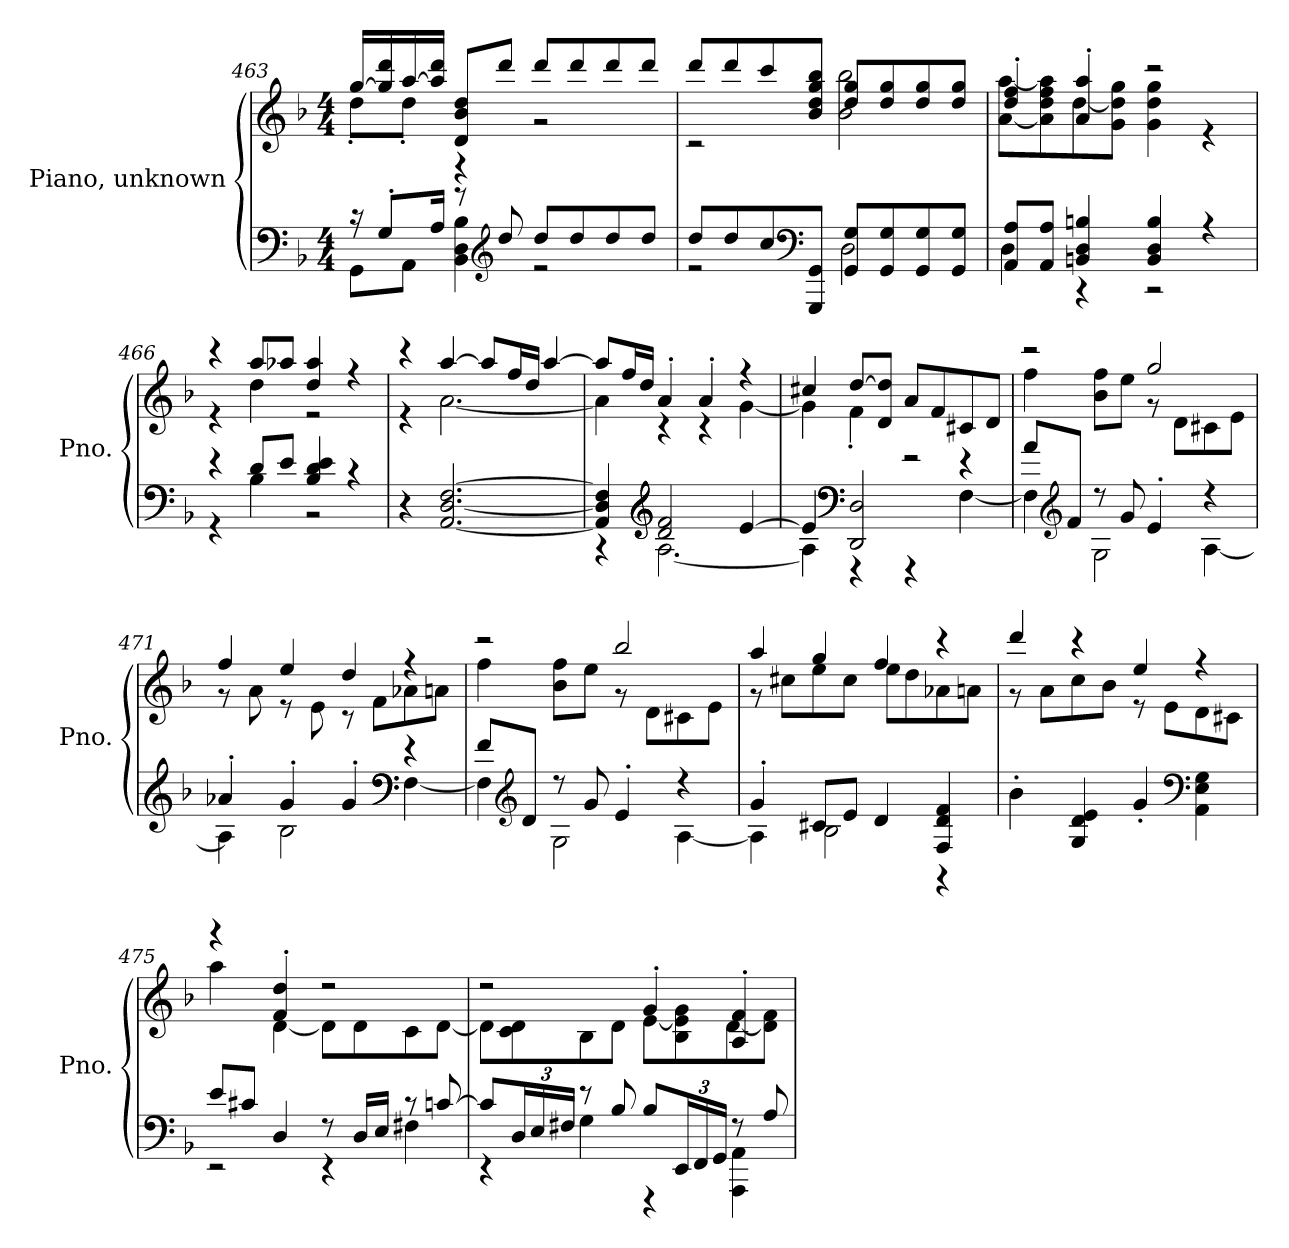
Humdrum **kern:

**kern	**kern
*part1	*part1
*staff2	*staff1
*I"Piano, unknown	*
*I'Pno.	*
*clefF4	*clefG2
*k[b-]	*k[b-]
*M4/4	*M4/4
=463	=463
*^	*^
16r	8GG\L	[16gg/LL	8dd'\L
8G'/L	.	16gg/] 16ddd/	.
.	8AA\J	[16aa/	8dd'\J
16A/Jk	.	16aa/] 16ddd/JJ	.
8r	4BB-\ 4D\ 4B-\	8d/ 8b-/ 8dd/L	4r
*clefG2	*	*	*
8dd/	.	8ddd/J	.
8dd/L	2r	8ddd/L	2r
8dd/	.	8ddd/	.
8dd/	.	8ddd/	.
8dd/J	.	8ddd/J	.
!!LO:LB:g=z	!!
=464	=464	=464	=464
8dd/L	2r	8ddd/L	2r
8dd/	.	8ddd/	.
8cc/	.	8ccc/	.
*clefF4	*	*	*
8GGG/ 8GG/J	.	8b-/ 8dd/ 8gg/ 8bb-/J	.
8GG/ 8G/L	2D\	8dd/ 8gg/L	2b-\ 2bb-\
8GG/ 8G/	.	8dd/ 8gg/	.
8GG/ 8G/	.	8dd/ 8gg/	.
8GG/ 8G/J	.	8dd/ 8gg/J	.
=465	=465	=465	=465
8AA/ 8A/L	4D\	4dd/' 4ff/'	[8a\ [8aa\L
8AA/ 8A/J	.	.	8a\] 8dd\ 8ff\ 8aa\]
4BBn/ 4D/ 4Bn/	4r	4a/' 4aa/'	[8dd\
.	.	.	8g\ 8dd\] 8gg\J
4BB/ 4D/ 4B/	2r	2r	4g\ 4dd\ 4gg\
4r	.	.	4r
=466	=466	=466	=466
4r	4r	4r	4r
8d/L	4B-\	8aa/L	4dd\
8e/J	.	8aa-X/J	.
4B-/ 4d/ 4e/	2r	4dd/ 4aa-/	2r
4r	.	4r	.
*v	*v	*	*
=467	=467	=467
4r	4r	4r
[2.AA/ [2.D/ [2.F/	[4aa/	[2.a\
.	8aa/L]	.
.	16ff/L	.
.	16dd/JJ	.
.	[4aa/	.
=468	=468	=468
*^	*	*
4AA/] 4D/] 4F/]	4r	8aa/L]	4a\]
.	.	16ff/L	.
.	.	16dd/JJ	.
*clefG2	*	*	*
2d/ 2f/	[2.A\	4a'/	4r
.	.	4a'/	4r
[4e/	.	4r	[4g\
!!LO:LB:g=z	!!
=469	=469	=469	=469
4e/]	4A\]	4cc#X/	4g\]
*clefF4	*	*	*
2DD/ 2D/	4r	[8dd/L	4f'\
.	.	8d/ 8dd/]J	.
.	4r	8a/L	2r
.	.	8f/	.
4r	[4F\	8c#X/	.
.	.	8d/J	.
=470	=470	=470	=470
8a/L	4F\]	2r	4ff\
*clefG2	*	*	*
8f/J	.	.	.
8r	2G\	.	8b-\ 8ff\L
8g/	.	.	8ee\J
4e'/	.	2gg/	8r
.	.	.	8d\L
4r	[4A\	.	8c#X\
.	.	.	8e\J
=471	=471	=471	=471
4a-X'/	4A\]	4ff/	8r
.	.	.	8a\
4g'/	2B-\	4ee/	8r
.	.	.	8e\
4g'/	.	4dd/	8r
.	.	.	8f\L
*clefF4	*	*	*
4r	[4F\	4r	8a-X\
.	.	.	8an\J
=472	=472	=472	=472
8f/L	4F\]	2r	4ff\
*clefG2	*	*	*
8d/J	.	.	.
8r	2G\	.	8b-\ 8ff\L
8g/	.	.	8ee\J
4e'/	.	2bb-/	8r
.	.	.	8d\L
4r	[4A\	.	8c#X\
.	.	.	8e\J
!!LO:LB:g=z	!!
=473	=473	=473	=473
4g'/	4A\]	4aa/	8r
.	.	.	8cc#X\L
8c#X/L	2B-\	4gg/	8ee\
8e/J	.	.	8cc#\J
4d/	.	4ff/	8ee\L
.	.	.	8dd\
4F/ 4d/ 4f/	4r	4r	8a-X\
.	.	.	8an\J
*v	*v	*	*
=474	=474	=474
4b-'\	4ddd/	8r
.	.	8a\L
4G/ 4d/ 4e/	4r	8cc\
.	.	8b-\J
4g'/	4ee/	8r
.	.	8e\L
*clefF4	*	*
4AA\ 4E\ 4G\	4r	8d\
.	.	8c#X\J
=475	=475	=475
*^	*	*
8e/L	2r	4r	4aa\
8c#X/J	.	.	.
4D/	.	4f/' 4dd/'	[4d\
8r	4r	2r	8d\L]
16D/LL	.	.	8d\
16E/JJ	.	.	.
8r	4F#X\	.	8c\
[8cn/	.	.	[8d\J
!!LO:PB:g=z	!!
=476	=476	=476	=476
8c/L]	4r	2r	8d\L]
*Xbrackettup	*	*	*
24D/L	.	.	8c\ 8d\
24E/	.	.	.
24F#X/JJ	.	.	.
8r	4G\	.	8B-\
8B-/	.	.	8d\J
8B-/L	4r	4g'/	[8e\L
24EE/L	.	.	8B-\ 8e\] 8g\
24FF/	.	.	.
24GG/JJ	.	.	.
8r	4AAA\ 4AA\	4A/' 4f/'	[8d\
8A/	.	.	8d\] 8f\J
*v	*v	*	*
*	*v	*v
=	=
*-	*-
